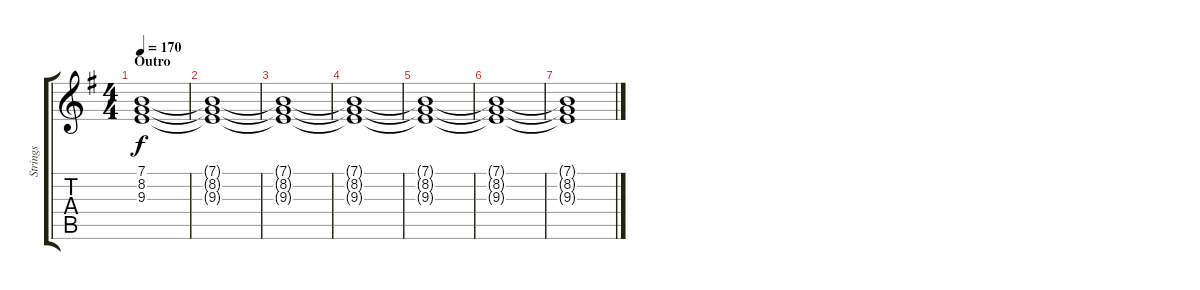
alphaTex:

\track ("Strings" "Strings") {instrument stringensemble1}
\staff {score tabs}
\tuning (E4 B3 G3 D3 A2 E2) {hide}
\ts (4 4)
\section ("" "Outro")
\tempo 170
\clef g2
\ks g
(7.1{t} 8.2{t} 9.3{t}).1{dy f} |
(7.1{t} 8.2{t} 9.3{t}).1 |
(7.1{t} 8.2{t} 9.3{t}).1 |
(7.1{t} 8.2{t} 9.3{t}).1 |
(7.1{t} 8.2{t} 9.3{t}).1 |
(7.1{t} 8.2{t} 9.3{t}).1 |
(7.1{t} 8.2{t} 9.3{t}).1
